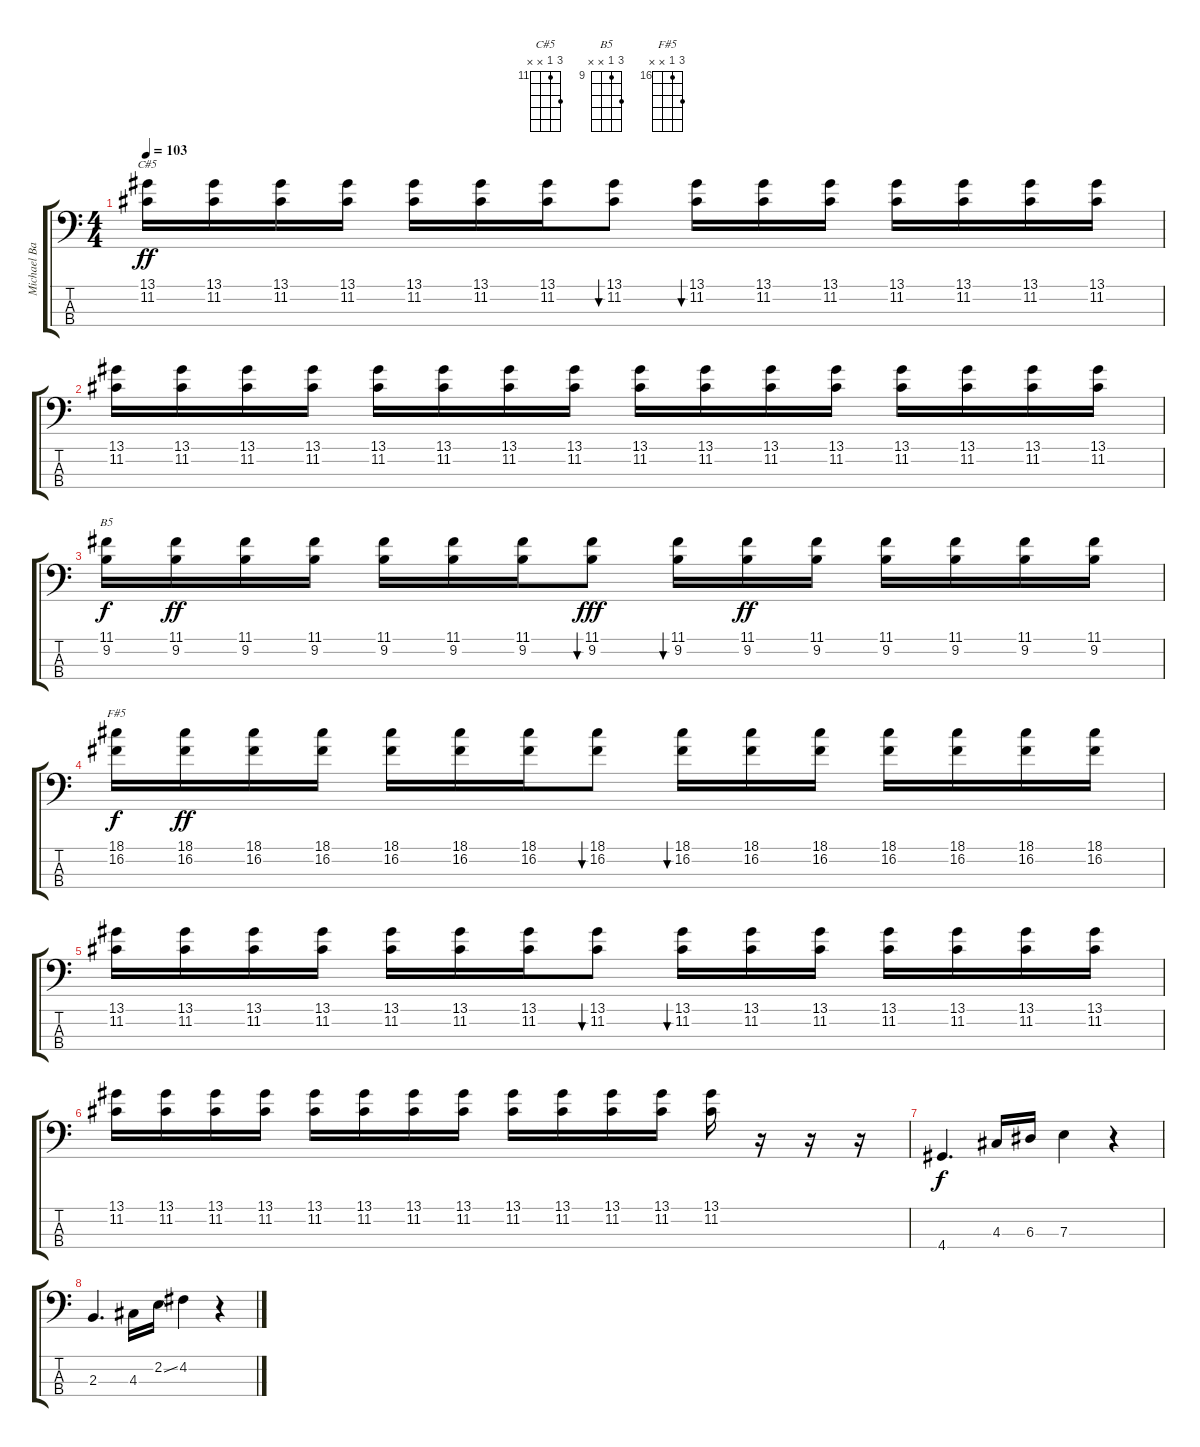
\track ("Michael Balzary \"Flea\" - Bass" "Michael Ba") {instrument electricbassfinger}
\staff {score tabs}
\tuning (G2 D2 A1 E1) {hide}
\chord ("C#5" 13 11 x x) {firstfret 11}
\chord ("B5" 11 9 x x) {firstfret 9}
\chord ("F#5" 18 16 x x) {firstfret 16}
\ts (4 4)
\tempo 103
\clef f4
\ks c
(13.1 11.2).16{ch "C#5" dy ff} (13.1 11.2).16 (13.1 11.2).16 (13.1 11.2).16 (13.1 11.2).16 (13.1 11.2).16 (13.1 11.2).16 (13.1 11.2).8{bu 120} (13.1 11.2).16{bu 120} (13.1 11.2).16 (13.1 11.2).16 (13.1 11.2).16 (13.1 11.2).16 (13.1 11.2).16 (13.1 11.2).16 |
(13.1 11.2).16 (13.1 11.2).16 (13.1 11.2).16 (13.1 11.2).16 (13.1 11.2).16 (13.1 11.2).16 (13.1 11.2).16 (13.1 11.2).16 (13.1 11.2).16 (13.1 11.2).16 (13.1 11.2).16 (13.1 11.2).16 (13.1 11.2).16 (13.1 11.2).16 (13.1 11.2).16 (13.1 11.2).16 |
(11.1 9.2).16{ch "B5" dy f} (11.1 9.2).16{dy ff} (11.1 9.2).16 (11.1 9.2).16 (11.1 9.2).16 (11.1 9.2).16 (11.1 9.2).16 (11.1 9.2).8{bu 120 dy fff} (11.1 9.2).16{bu 120} (11.1 9.2).16{dy ff} (11.1 9.2).16 (11.1 9.2).16 (11.1 9.2).16 (11.1 9.2).16 (11.1 9.2).16 |
(18.1 16.2).16{ch "F#5" dy f} (18.1 16.2).16{dy ff} (18.1 16.2).16 (18.1 16.2).16 (18.1 16.2).16 (18.1 16.2).16 (18.1 16.2).16 (18.1 16.2).8{bu 120} (18.1 16.2).16{bu 120} (18.1 16.2).16 (18.1 16.2).16 (18.1 16.2).16 (18.1 16.2).16 (18.1 16.2).16 (18.1 16.2).16 |
(13.1 11.2).16 (13.1 11.2).16 (13.1 11.2).16 (13.1 11.2).16 (13.1 11.2).16 (13.1 11.2).16 (13.1 11.2).16 (13.1 11.2).8{bu 120} (13.1 11.2).16{bu 120} (13.1 11.2).16 (13.1 11.2).16 (13.1 11.2).16 (13.1 11.2).16 (13.1 11.2).16 (13.1 11.2).16 |
(13.1 11.2).16 (13.1 11.2).16 (13.1 11.2).16 (13.1 11.2).16 (13.1 11.2).16 (13.1 11.2).16 (13.1 11.2).16 (13.1 11.2).16 (13.1 11.2).16 (13.1 11.2).16 (13.1 11.2).16 (13.1 11.2).16 (13.1 11.2).16 r.16 r.16 r.16 |
4.4.4{d dy f} 4.3.16 6.3.16 7.3.4 r.4 |
2.3.4{d} 4.3.16 2.2{ss}.16 4.2.4 r.4
